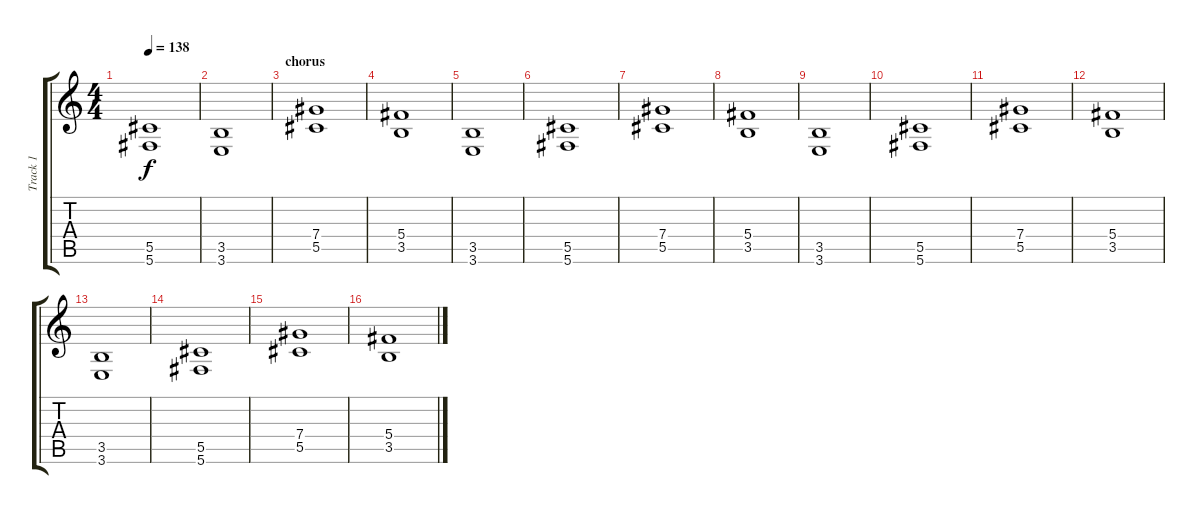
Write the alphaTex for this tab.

\track ("Track 1" "Track 1") {instrument distortionguitar}
\staff {score tabs}
\tuning (Eb4 Bb3 Gb3 Db3 Ab2 Db2) {hide}
\ts (4 4)
\tempo 138
\clef g2
\ks c
(5.5 5.6).1{dy f} |
(3.5 3.6).1 |
\section ("" "chorus")
(7.4 5.5).1 |
(5.4 3.5).1 |
(3.5 3.6).1 |
(5.5 5.6).1 |
(7.4 5.5).1 |
(5.4 3.5).1 |
(3.5 3.6).1 |
(5.5 5.6).1 |
(7.4 5.5).1 |
(5.4 3.5).1 |
(3.5 3.6).1 |
(5.5 5.6).1 |
(7.4 5.5).1 |
(5.4 3.5).1
